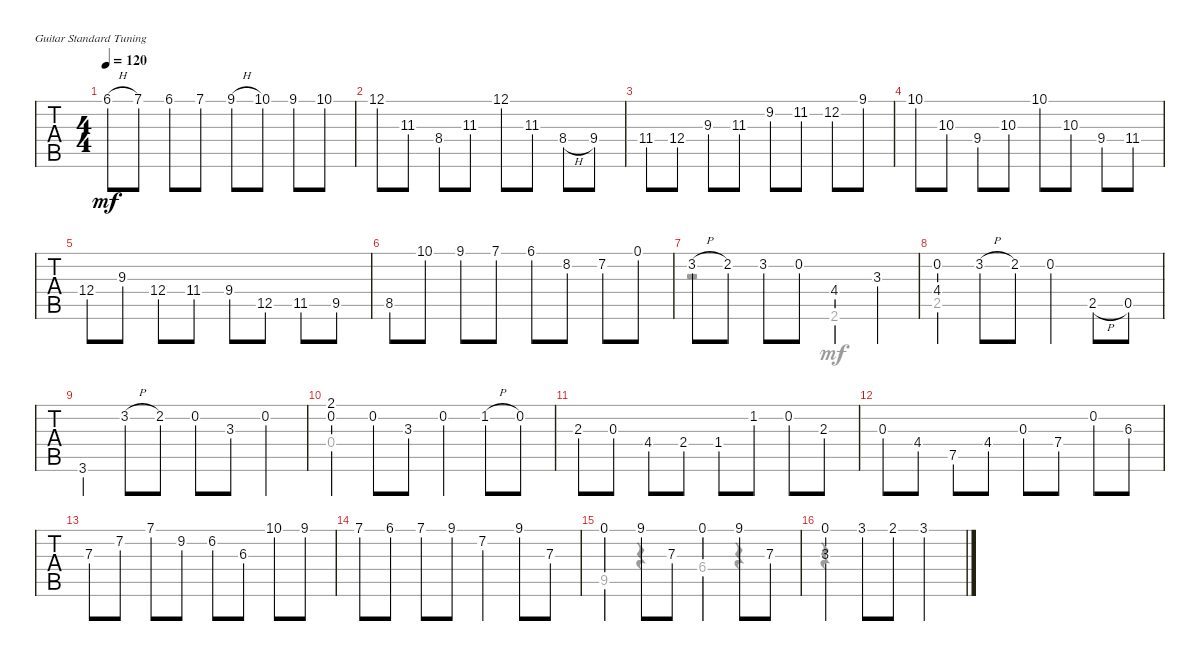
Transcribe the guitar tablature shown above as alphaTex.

\defaultSystemsLayout 4
\bracketExtendMode groupsimilarinstruments
\singleTrackTrackNamePolicy hidden
\firstSystemTrackNameOrientation horizontal
\otherSystemsTrackNameOrientation horizontal
\track ("Nylon Guitar" "N-Gt") {instrument acousticguitarnylon}
\staff {tabs}
\tuning (E4 B3 G3 D3 A2 E2)
\voice
\ts (4 4)
\tempo 120
\clef g2
\ks d
6.1{h}.8{dy mf} 7.1.8 6.1.8 7.1.8 9.1{h}.8 10.1.8 9.1.8 10.1.8 |
12.1.8 11.3.8 8.4.8 11.3.8 12.1.8 11.3.8 8.4{h}.8 9.4.8 |
11.4.8 12.4.8 9.3.8 11.3.8 9.2.8 11.2.8 12.2.8 9.1.8 |
10.1.8 10.3.8 9.4.8 10.3.8 10.1.8 10.3.8 9.4.8 11.4.8 |
12.4.8 9.3.8 12.4.8 11.4.8 9.4.8 12.5.8 11.5.8 9.5.8 |
8.5.8 10.1.8 9.1.8 7.1.8 6.1.8 8.2.8 7.2.8 0.1.8 |
3.2{h}.8 2.2.8 3.2.8 0.2.8 4.4.4 3.3.4 |
(0.2 4.4).4 3.2{h}.8 2.2.8 0.2.4 2.5{h}.8 0.5.8 |
3.6.4 3.2{h}.8 2.2.8 0.2.8 3.3.8 0.2.4 |
(2.1 0.2).4 0.2.8 3.3.8 0.2.4 1.2{h}.8 0.2.8 |
2.3.8 0.3.8 4.4.8 2.4.8 1.4.8 1.2.8 0.2.8 2.3.8 |
0.3.8 4.4.8 7.5.8 4.4.8 0.3.8 7.4.8 0.2.8 6.3.8 |
7.3.8 7.2.8 7.1.8 9.2.8 6.2.8 6.3.8 10.1.8 9.1.8 |
7.1.8 6.1.8 7.1.8 9.1.8 7.2.4 9.1.8 7.3.8 |
0.1.4 9.1.8 7.3.8 0.1.4 9.1.8 7.3.8 |
(0.1 3.3).4 3.1.8 2.1.8 3.1.2
\voice
\clef g2
\ottava regular
\simile none
\ks d
|
|
|
|
|
|
r.2 2.6.4 |
2.5.4 |
|
0.4.4 |
|
|
|
|
9.5.4 r.4 6.4.4 r.4 |
r.4
